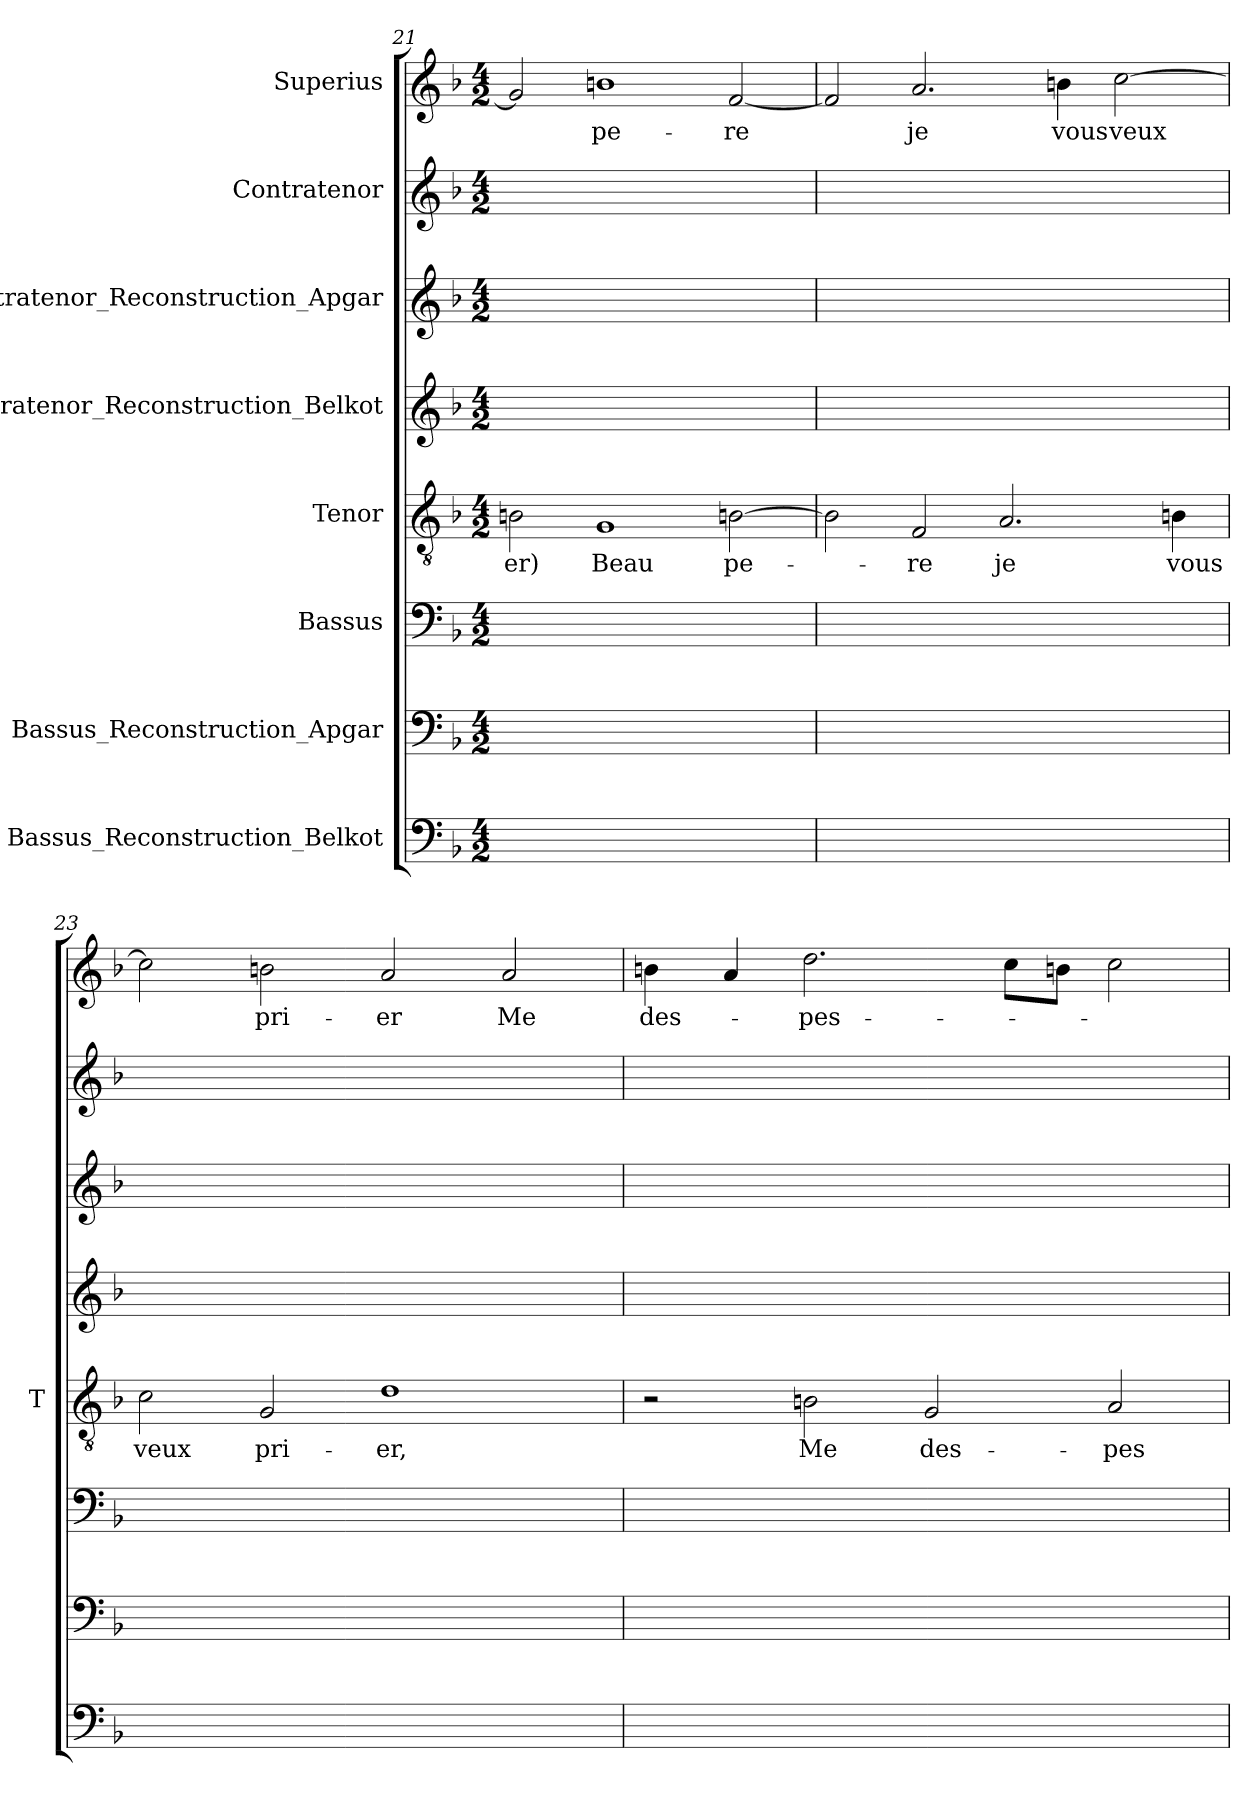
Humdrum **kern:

**kern	**kern	**kern	**kern	**text	**kern	**kern	**kern	**kern	**text
*part8	*part7	*part6	*part5	*part5	*part4	*part3	*part2	*part1	*part1
*staff8	*staff7	*staff6	*staff5	*staff5	*staff4	*staff3	*staff2	*staff1	*staff1
*I"Bassus_Reconstruction_Belkot	*I"Bassus_Reconstruction_Apgar	*I"Bassus	*I"Tenor	*	*I"Contratenor_Reconstruction_Belkot	*I"Contratenor_Reconstruction_Apgar	*I"Contratenor	*I"Superius	*
*	*	*	*I'T	*	*	*	*	*	*
*clefF4	*clefF4	*clefF4	*clefGv2	*	*clefG2	*clefG2	*clefG2	*clefG2	*
*k[b-]	*k[b-]	*k[b-]	*k[b-]	*	*k[b-]	*k[b-]	*k[b-]	*k[b-]	*
*M4/2	*M4/2	*M4/2	*M4/2	*	*M4/2	*M4/2	*M4/2	*M4/2	*
=21	=21	=21	=21	=21	=21	=21	=21	=21	=21
0ryy	0ryy	0ryy	2Bn	-er)	0ryy	0ryy	0ryy	2g]	.
.	.	.	1G	-Beau	.	.	.	1bn	pe-
.	.	.	[2Bn	pe-	.	.	.	[2f	-re
=22	=22	=22	=22	=22	=22	=22	=22	=22	=22
0ryy	0ryy	0ryy	2B]	.	0ryy	0ryy	0ryy	2f]	.
.	.	.	2F	-re	.	.	.	2.a	-je
.	.	.	2.A	-je	.	.	.	.	.
.	.	.	.	.	.	.	.	4bn	-vous
.	.	.	.	.	.	.	.	[2cc	-veux
.	.	.	4Bn	-vous	.	.	.	.	.
=23	=23	=23	=23	=23	=23	=23	=23	=23	=23
0ryy	0ryy	0ryy	2c	-veux	0ryy	0ryy	0ryy	2cc]	.
.	.	.	2G	pri-	.	.	.	2bn	pri-
.	.	.	1d	-er,	.	.	.	2a	-er
.	.	.	.	.	.	.	.	2a	-Me
=24	=24	=24	=24	=24	=24	=24	=24	=24	=24
0ryy	0ryy	0ryy	2r	.	0ryy	0ryy	0ryy	4bn	des-
.	.	.	.	.	.	.	.	4a	.
.	.	.	2Bn	-Me	.	.	.	2.dd	pes-
.	.	.	2G	des-	.	.	.	.	.
.	.	.	.	.	.	.	.	8ccL	.
.	.	.	.	.	.	.	.	8bnJ	.
.	.	.	2A	pes-	.	.	.	2cc	.
=	=	=	=	=	=	=	=	=	=
*-	*-	*-	*-	*-	*-	*-	*-	*-	*-
